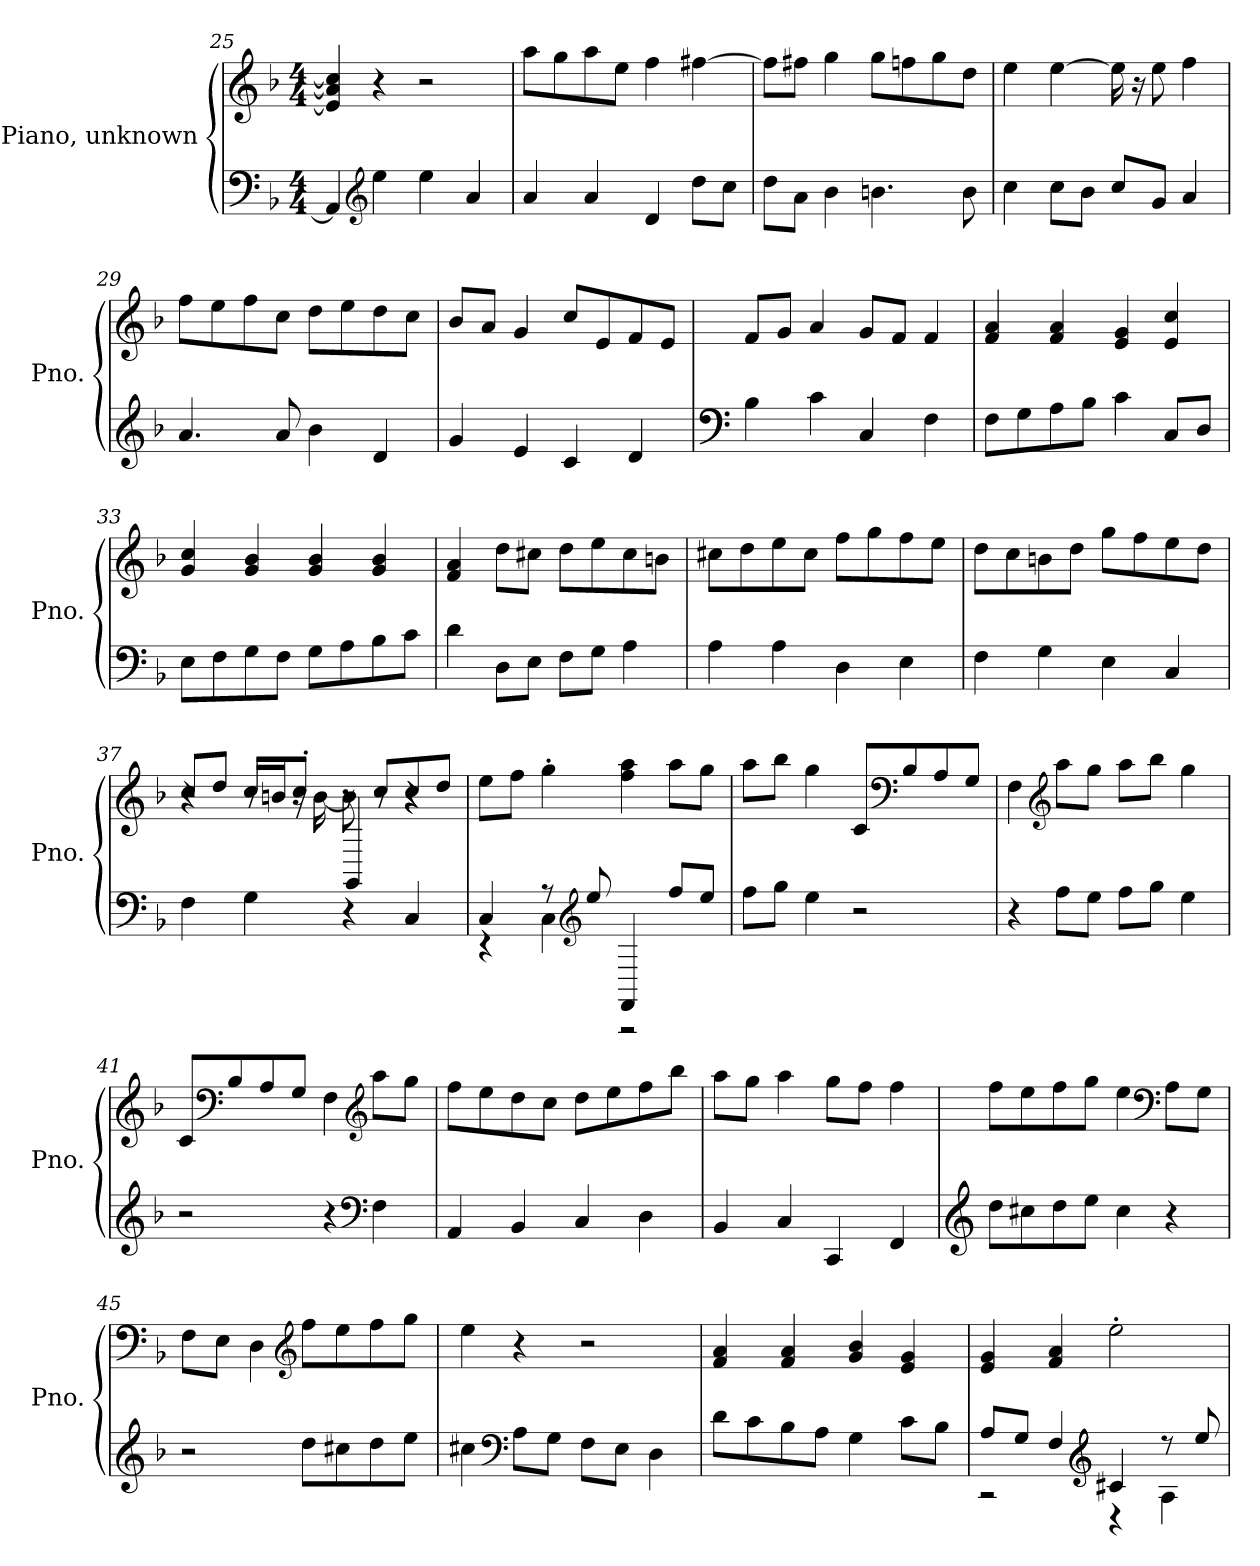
**kern	**kern
*part1	*part1
*staff2	*staff1
*I"Piano, unknown	*
*I'Pno.	*
*clefF4	*clefG2
*k[b-]	*k[b-]
*M4/4	*M4/4
=25	=25
4AA/]	4e/] 4a/] 4cc#/]
*clefG2	*
4ee\	4r
4ee\	2r
4a/	.
!!LO:PB:g=z
=26	=26
4a/	8aa\L
.	8gg\
4a/	8aa\
.	8ee\J
4d/	4ff\
8dd\L	[4ff#X\
8cc\J	.
=27	=27
8dd\L	8ff#\L]
8a\J	8ff#X\J
4b-\	4gg\
4.bn\	8gg\L
.	8ffn\
.	8gg\
8b\	8dd\J
=28	=28
4cc\	4ee\
8cc\L	[4ee\
8b-\J	.
8cc/L	16ee\]
.	16r
8g/J	8ee\
4a/	4ff\
=29	=29
4.a/	8ff\L
.	8ee\
.	8ff\
8a/	8cc\J
4b-\	8dd\L
.	8ee\
4d/	8dd\
.	8cc\J
=30	=30
4g/	8b-/L
.	8a/J
4e/	4g/
4c/	8cc/L
.	8e/
4d/	8f/
.	8e/J
!!LO:LB:g=z
=31	=31
*clefF4	*
4B-\	8f/L
.	8g/J
4c\	4a/
4C/	8g/L
.	8f/J
4F\	4f/
=32	=32
8F\L	4f/ 4a/
8G\	.
8A\	4f/ 4a/
8B-\J	.
4c\	4e/ 4g/
8C/L	4e/ 4cc/
8D/J	.
=33	=33
8E\L	4g/ 4cc/
8F\	.
8G\	4g/ 4b-/
8F\J	.
8G\L	4g/ 4b-/
8A\	.
8B-\	4g/ 4b-/
8c\J	.
=34	=34
4d\	4f/ 4a/
8D\L	8dd\L
8E\J	8cc#X\J
8F\L	8dd\L
8G\J	8ee\
4A\	8cc#\
.	8bn\J
=35	=35
4A\	8cc#X\L
.	8dd\
4A\	8ee\
.	8cc#\J
4D\	8ff\L
.	8gg\
4E\	8ff\
.	8ee\J
!!LO:LB:g=z
=36	=36
4F\	8dd\L
.	8cc\
4G\	8bn\
.	8dd\J
4E\	8gg\L
.	8ff\
4C/	8ee\
.	8dd\J
=37	=37
*	*^
*	*	*^
4F\	8cc/L	4r	2r
.	8dd/J	.	.
4G\	16cc/LL	8r	.
.	16bn/J	.	.
.	8cc'/J	16r	.
.	.	[16b\	.
4r	8r	8b\]	4GG/
.	8cc/L	8r	.
4C/	8cc/	4r	4r
.	8dd/J	.	.
*	*v	*v	*v
=38	=38
*^	*
4C/	4r	8ee\L
.	.	8ff\J
8r	4C\	4gg'\
*clefG2	*	*
8ee/	.	.
4FF/	2r	4ff\ 4aa\
8ff/L	.	8aa\L
8ee/J	.	8gg\J
*v	*v	*
=39	=39
8ff\L	8aa\L
8gg\J	8bb-\J
4ee\	4gg\
2r	8c/L
*	*clefF4
.	8B-/
.	8A/
.	8G/J
!!LO:LB:g=z
=40	=40
4r	4F\
*	*clefG2
8ff\L	8aa\L
8ee\J	8gg\J
8ff\L	8aa\L
8gg\J	8bb-\J
4ee\	4gg\
=41	=41
2r	8c/L
*	*clefF4
.	8B-/
.	8A/
.	8G/J
4r	4F\
*clefF4	*clefG2
4F\	8aa\L
.	8gg\J
=42	=42
4AA/	8ff\L
.	8ee\
4BB-/	8dd\
.	8cc\J
4C/	8dd\L
.	8ee\
4D\	8ff\
.	8bb-\J
=43	=43
4BB-/	8aa\L
.	8gg\J
4C/	4aa\
4CC/	8gg\L
.	8ff\J
4FF/	4ff\
!!LO:LB:g=z
=44	=44
*clefG2	*
8dd\L	8ff\L
8cc#X\	8ee\
8dd\	8ff\
8ee\J	8gg\J
4cc#\	4ee\
*	*clefF4
4r	8A\L
.	8G\J
=45	=45
2r	8F\L
.	8E\J
.	4D\
*	*clefG2
8dd\L	8ff\L
8cc#X\	8ee\
8dd\	8ff\
8ee\J	8gg\J
=46	=46
4cc#X\	4ee\
*clefF4	*
8A\L	4r
8G\J	.
8F\L	2r
8E\J	.
4D\	.
=47	=47
8d\L	4f/ 4a/
8c\	.
8B-\	4f/ 4a/
8A\J	.
4G\	4g/ 4b-/
8c\L	4e/ 4g/
8B-\J	.
!!LO:LB:g=z
=48	=48
*^	*
8A/L	2r	4e/ 4g/
8G/J	.	.
4F/	.	4f/ 4a/
*clefG2	*	*
4c#X/	4r	2ee'\
8r	4A\	.
8ee/	.	.
*v	*v	*
=	=
*-	*-
